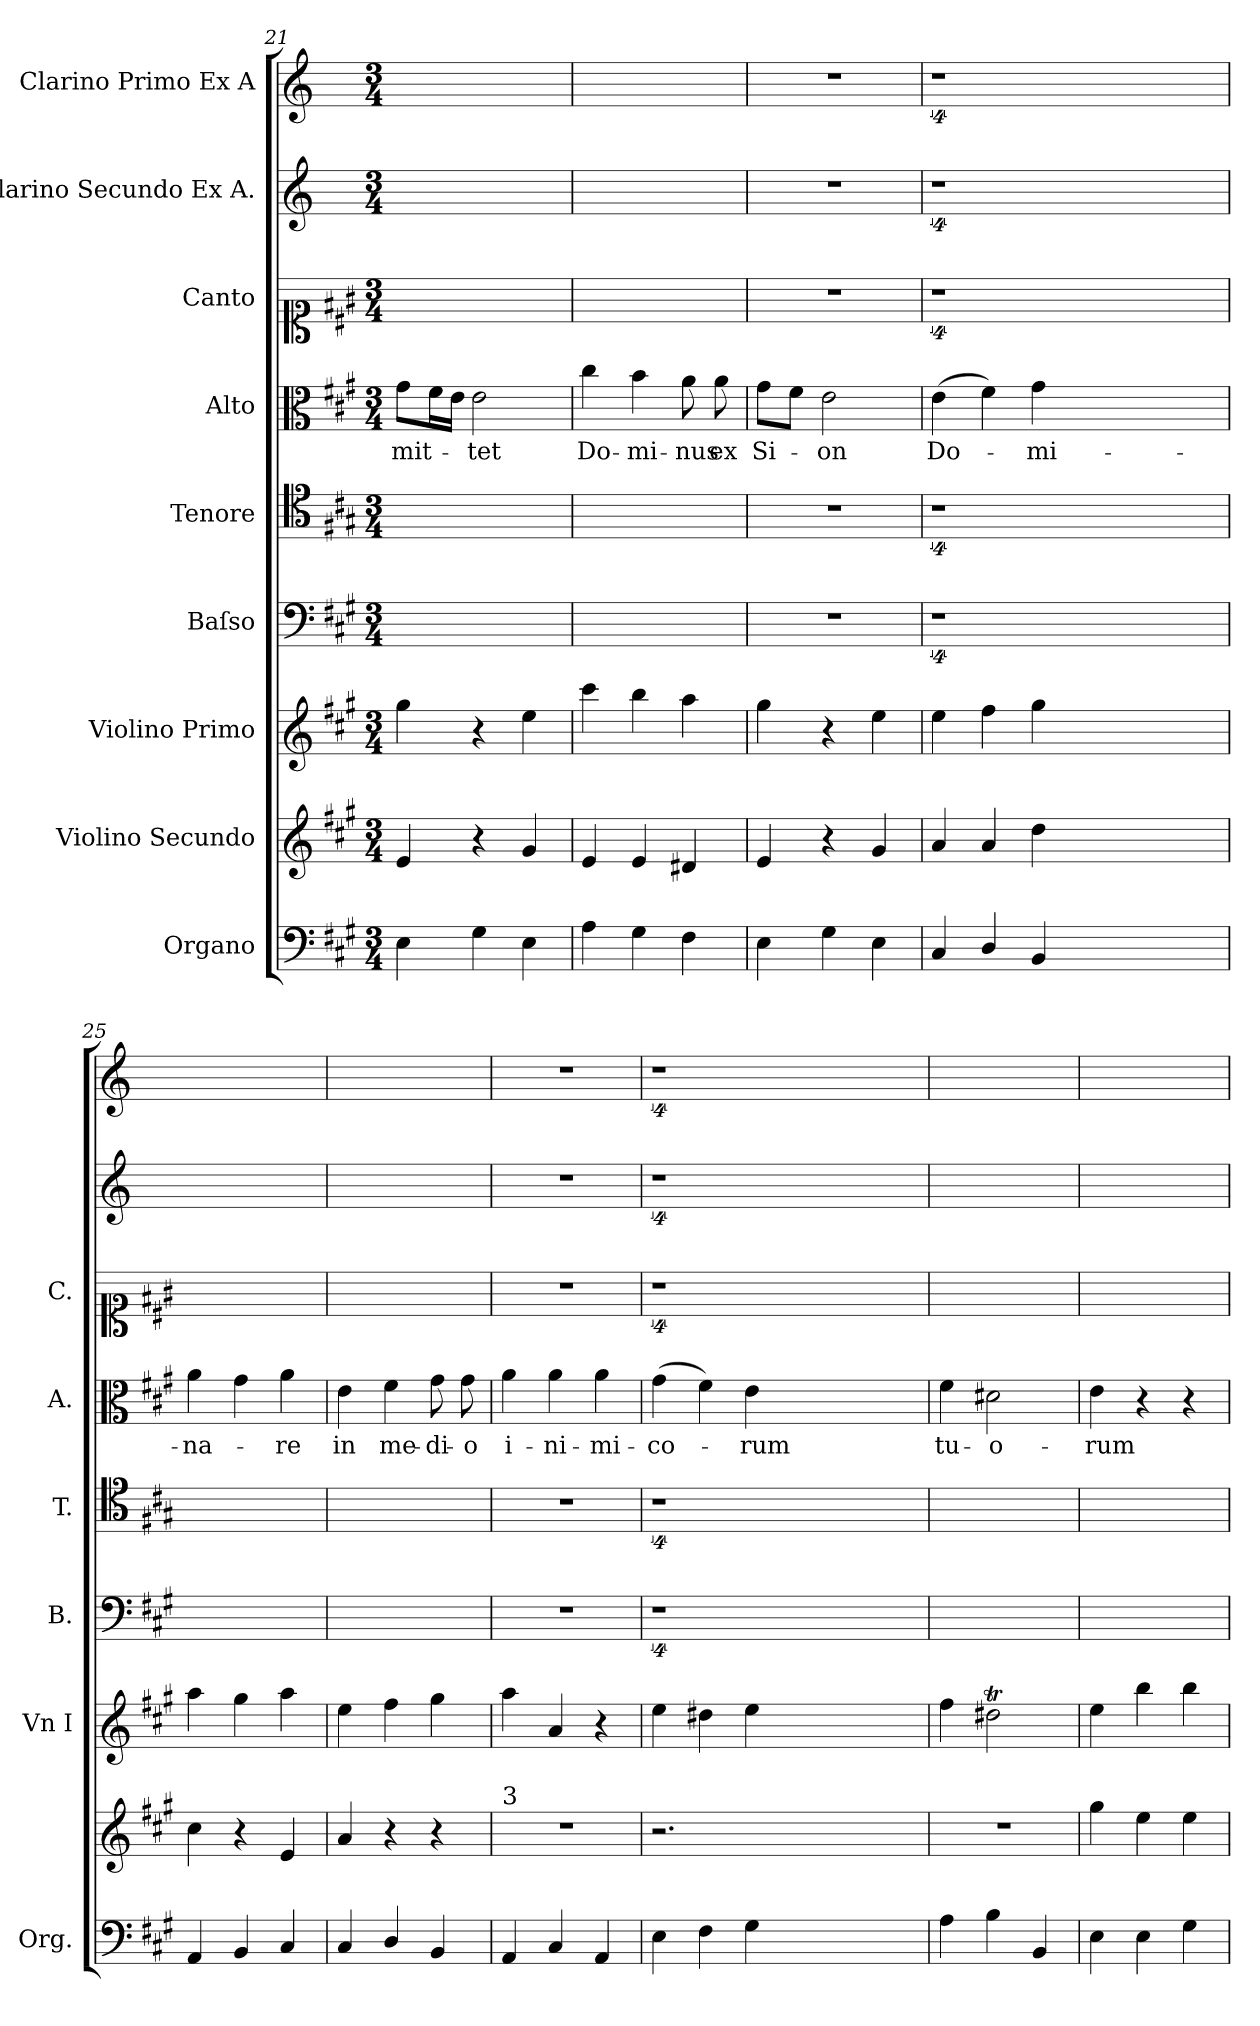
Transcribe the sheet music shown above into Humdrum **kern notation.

**kern	**kern	**kern	**kern	**kern	**kern	**text	**kern	**kern	**kern
*part9	*part8	*part7	*part6	*part5	*part4	*part4	*part3	*part2	*part1
*staff9	*staff8	*staff7	*staff6	*staff5	*staff4	*staff4	*staff3	*staff2	*staff1
*I"Organo	*I"Violino Secundo	*I"Violino Primo	*I"Baſso	*I"Tenore	*I"Alto	*	*I"Canto	*I"Clarino Secundo Ex A.	*I"Clarino Primo Ex A
*I'Org.	*	*I'Vn I	*I'B.	*I'T.	*I'A.	*	*I'C.	*	*
*clefF4	*clefG2	*clefG2	*clefF4	*clefC4	*clefC3	*	*clefC1	*clefG2	*clefG2
*	*	*	*	*	*	*	*	*ITrd2c3	*ITrd2c3
*k[f#c#g#]	*k[f#c#g#]	*k[f#c#g#]	*k[f#c#g#]	*k[f#c#g#]	*k[f#c#g#]	*	*k[f#c#g#]	*k[f#c#g#]	*k[f#c#g#]
*A:	*A:	*A:	*A:	*A:	*A:	*	*A:	*A:	*A:
*M3/4	*M3/4	*M3/4	*M3/4	*M3/4	*M3/4	*	*M3/4	*M3/4	*M3/4
=21	=21	=21	=21	=21	=21	=21	=21	=21	=21
4E\	4e/	4gg#\	2.ryy	2.ryy	8g#\L	-mit-	2.ryy	2.ryy	2.ryy
.	.	.	.	.	16f#\L	.	.	.	.
.	.	.	.	.	16e\JJ	.	.	.	.
4G#\	4r	4r	.	.	2e\	-tet	.	.	.
4E\	4g#/	4ee\	.	.	.	.	.	.	.
=22	=22	=22	=22	=22	=22	=22	=22	=22	=22
4A\	4e/	4ccc#\	2.ryy	2.ryy	4cc#\	Do-	2.ryy	2.ryy	2.ryy
4G#\	4e/	4bb\	.	.	4b\	-mi-	.	.	.
4F#\	4d#X/	4aa\	.	.	8a\	-nus	.	.	.
.	.	.	.	.	8a\	ex	.	.	.
=23	=23	=23	=23	=23	=23	=23	=23	=23	=23
4E\	4e/	4gg#\	2.r	2.r	8g#\L	Si-	2.r	2.r	2.r
.	.	.	.	.	8f#\J	.	.	.	.
4G#\	4r	4r	.	.	2e\	-on	.	.	.
4E\	4g#/	4ee\	.	.	.	.	.	.	.
=24	=24	=24	=24	=24	=24	=24	=24	=24	=24
4C#/	4a/	4ee\	4%9r	4%9r	(4e\	Do-	4%9r	4%9r	4%9r
4D/	4a/	4ff#\	.	.	4f#\)	.	.	.	.
4BB/	4dd\	4gg#\	.	.	4g#\	-mi-	.	.	.
1.ryy	1.ryy	1.ryy	.	.	1.ryy	.	.	.	.
=25	=25	=25	=25	=25	=25	=25	=25	=25	=25
4AA/	4cc#\	4aa\	2.ryy	2.ryy	4a\	-na-	2.ryy	2.ryy	2.ryy
4BB/	4r	4gg#\	.	.	4g#\	.	.	.	.
4C#/	4e/	4aa\	.	.	4a\	-re	.	.	.
=26	=26	=26	=26	=26	=26	=26	=26	=26	=26
4C#/	4a/	4ee\	2.ryy	2.ryy	4e\	in	2.ryy	2.ryy	2.ryy
4D/	4r	4ff#\	.	.	4f#\	me-	.	.	.
4BB/	4r	4gg#\	.	.	8g#\	-di-	.	.	.
.	.	.	.	.	8g#\	-o	.	.	.
=27	=27	=27	=27	=27	=27	=27	=27	=27	=27
!	!LO:TX:a:t=3	!	!	!	!	!	!	!	!
4AA/	2.r	4aa\	2.r	2.r	4a\	i-	2.r	2.r	2.r
4C#/	.	4a/	.	.	4a\	-ni-	.	.	.
4AA/	.	4r	.	.	4a\	-mi-	.	.	.
=28	=28	=28	=28	=28	=28	=28	=28	=28	=28
4E\	2.r	4ee\	4%9r	4%9r	(4g#\	-co-	4%9r	4%9r	4%9r
4F#\	.	4dd#X\	.	.	4f#\)	.	.	.	.
4G#\	.	4ee\	.	.	4e\	-rum	.	.	.
1.ryy	1.ryy	1.ryy	.	.	1.ryy	.	.	.	.
=29	=29	=29	=29	=29	=29	=29	=29	=29	=29
4A\	2.r	4ff#\	2.ryy	2.ryy	4f#\	tu-	2.ryy	2.ryy	2.ryy
4B\	.	2dd#Xt\	.	.	2d#X\	-o-	.	.	.
4BB/	.	.	.	.	.	.	.	.	.
=30	=30	=30	=30	=30	=30	=30	=30	=30	=30
4E\	4gg#\	4ee\	2.ryy	2.ryy	4e\	-rum	2.ryy	2.ryy	2.ryy
4E\	4ee\	4bb\	.	.	4r	.	.	.	.
4G#\	4ee\	4bb\	.	.	4r	.	.	.	.
=	=	=	=	=	=	=	=	=	=
*-	*-	*-	*-	*-	*-	*-	*-	*-	*-
